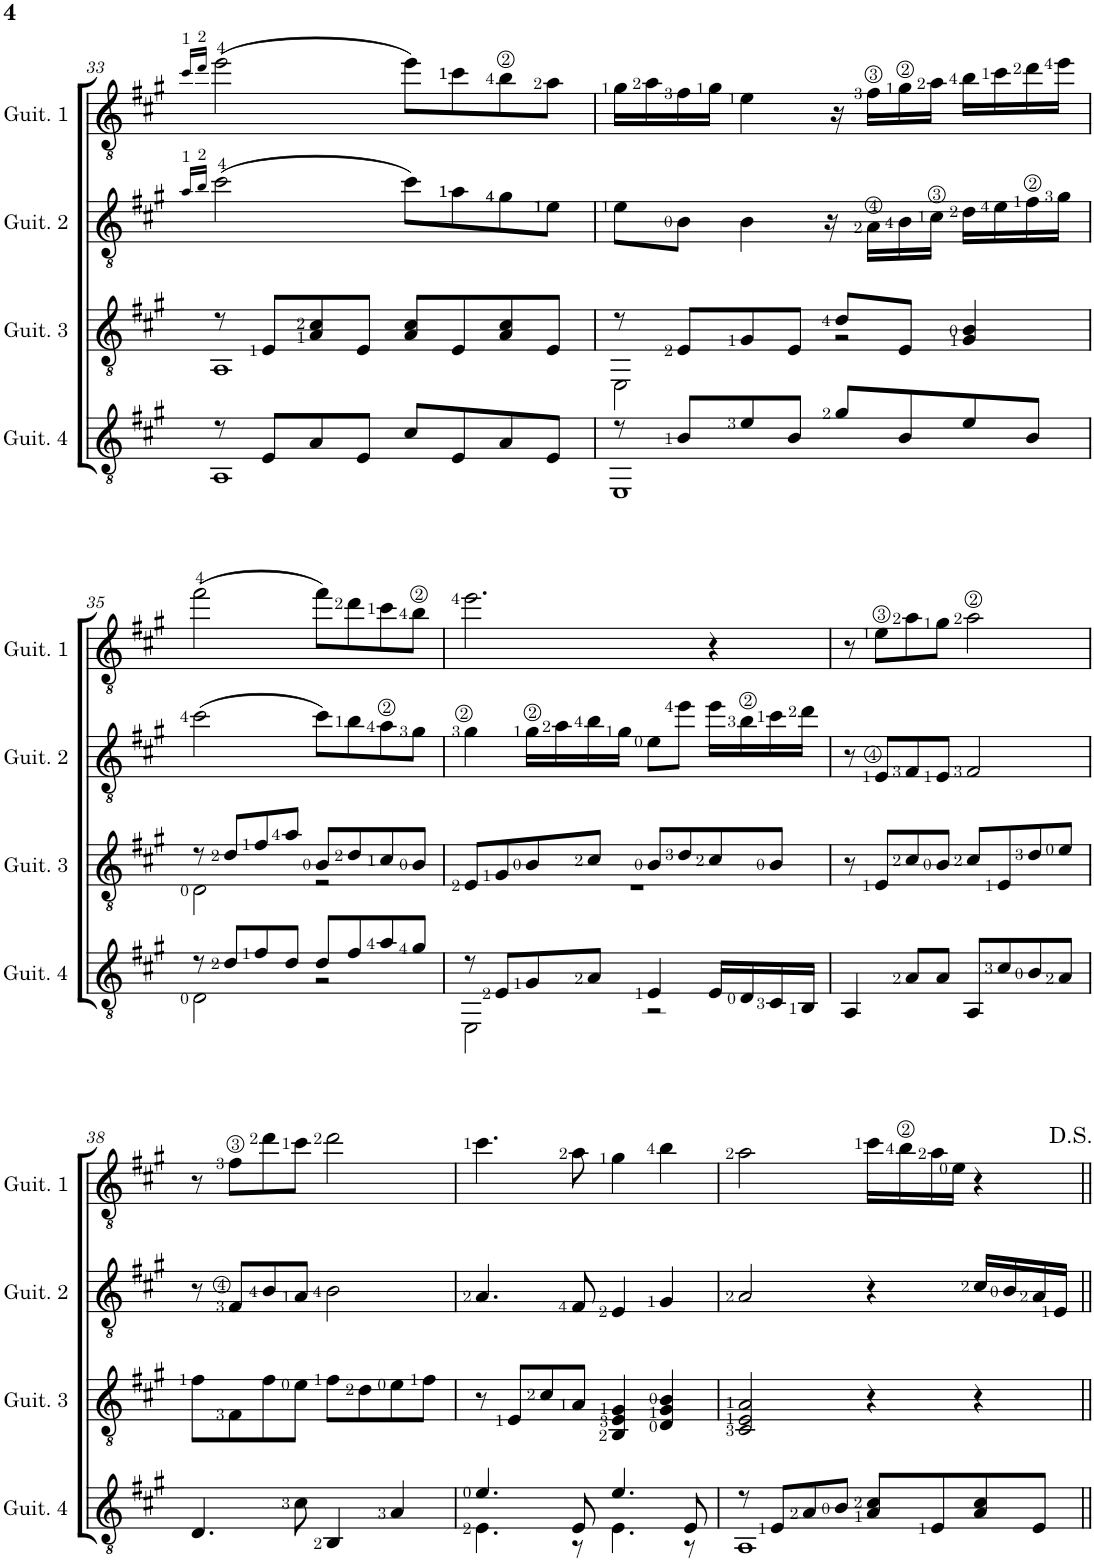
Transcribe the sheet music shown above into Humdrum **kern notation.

**kern	**kern	**kern	**kern
*part4	*part3	*part2	*part1
*staff4	*staff3	*staff2	*staff1
*I"Gt-4	*I"Gt-3	*I"Gt-2	*I"Gt-1
!!LO:PB:g=z
*clefGv2	*clefGv2	*clefGv2	*clefGv2
*k[f#c#g#]	*k[f#c#g#]	*k[f#c#g#]	*k[f#c#g#]
*M4/4	*M4/4	*M4/4	*M4/4
=33	=33	=33	=33
.	.	16qa/LL	16qcc#/LL
.	.	16qb/JJ	16qdd/JJ
*^	*^	*	*
8r	1AA	8r	1AA	(2cc#\	(2ee\
8E/L	.	8E/L	.	.	.
8A/	.	8A/ 8c#/	.	.	.
8E/J	.	8E/J	.	.	.
8c#/L	.	8A/ 8c#/L	.	8cc#\L)	8ee\L)
8E/	.	8E/	.	8a\	8cc#\
8A/	.	8A/ 8c#/	.	8g#\	8b\
8E/J	.	8E/J	.	8e\J	8a\J
=34	=34	=34	=34	=34	=34
8r	1EE	8r	2EE\	8e\L	16g#\LL
.	.	.	.	.	16a\
8B/L	.	8E/L	.	8B\J	16f#\
.	.	.	.	.	16g#\JJ
8e/	.	8G#/	.	4B\	4e\
8B/J	.	8E/J	.	.	.
8g#/L	.	8d/L	2r	16r	16r
.	.	.	.	16A\LL	16f#\LL
8B/	.	8E/J	.	16B\	16g#\
.	.	.	.	16c#\JJ	16a\JJ
8e/	.	4G#/ 4B/	.	16d\LL	16b\LL
.	.	.	.	16e\	16cc#\
8B/J	.	.	.	16f#\	16dd\
.	.	.	.	16g#\JJ	16ee\JJ
!!LO:LB:g=z
=35	=35	=35	=35	=35	=35
8r	2D\	8r	2D\	(2cc#\	(2ff#\
8d/L	.	8d/L	.	.	.
8f#/	.	8f#/	.	.	.
8d/J	.	8a/J	.	.	.
8d/L	2r	8B/L	2r	8cc#\L)	8ff#\L)
8f#/	.	8d/	.	8b\	8dd\
8a/	.	8c#/	.	8a\	8cc#\
8g#/J	.	8B/J	.	8g#\J	8b\J
=36	=36	=36	=36	=36	=36
8r	2EE\	8E/L	1r	4g#\	2.ee\
8E/L	.	8G#/	.	.	.
8G#/	.	8B/	.	16g#\LL	.
.	.	.	.	16a\	.
8A/J	.	8c#/J	.	16b\	.
.	.	.	.	16g#\JJ	.
4E/	2r	8B/L	.	8e\L	.
.	.	8d/	.	8ee\J	.
16E/LL	.	8c#/	.	16ee\LL	4r
16D/	.	.	.	16b\	.
16C#/	.	8B/J	.	16cc#\	.
16BB/JJ	.	.	.	16dd\JJ	.
*v	*v	*	*	*	*
*	*v	*v	*	*
=37	=37	=37	=37
4AA/	8r	8r	8r
.	8E/L	8E/L	8e\L
8A/L	8c#/	8F#/	8a\
8A/J	8B/J	8E/J	8g#\J
8AA/L	8c#/L	2F#/	2a\
8c#/	8E/	.	.
8B/	8d/	.	.
8A/J	8e/J	.	.
!!LO:LB:g=z
=38	=38	=38	=38
4.D/	8f#\L	8r	8r
.	8F#\	8F#/L	8f#\L
.	8f#\	8B/	8dd\
8c#\	8e\J	8A/J	8cc#\J
4BB/	8f#\L	2B\	2dd\
.	8d\	.	.
4A/	8e\	.	.
.	8f#\J	.	.
=39	=39	=39	=39
*^	*	*	*
4.e/	4.E\	8r	4.A/	4.cc#\
.	.	8E/L	.	.
.	.	8c#/	.	.
8E/	8r	8A/J	8F#/	8a\
4.e/	4.E\	4BB/ 4E/ 4G#/	4E/	4g#\
.	.	4D/ 4G#/ 4B/	4G#/	4b\
8E/	8r	.	.	.
=40	=40	=40	=40	=40
8r	1AA	2C#/ 2E/ 2A/	2A/	2a\
8E/L	.	.	.	.
8A/	.	.	.	.
8B/J	.	.	.	.
8A/ 8c#/L	.	4r	4r	16cc#\LL
.	.	.	.	16b\
8E/	.	.	.	16a\
.	.	.	.	16e\JJ
8A/ 8c#/	.	4r	16c#/LL	4r
.	.	.	16B/	.
8E/J	.	.	16A/	.
.	.	.	16E/JJ	.
*v	*v	*	*	*
=||	=||	=||	=||
*-	*-	*-	*-
